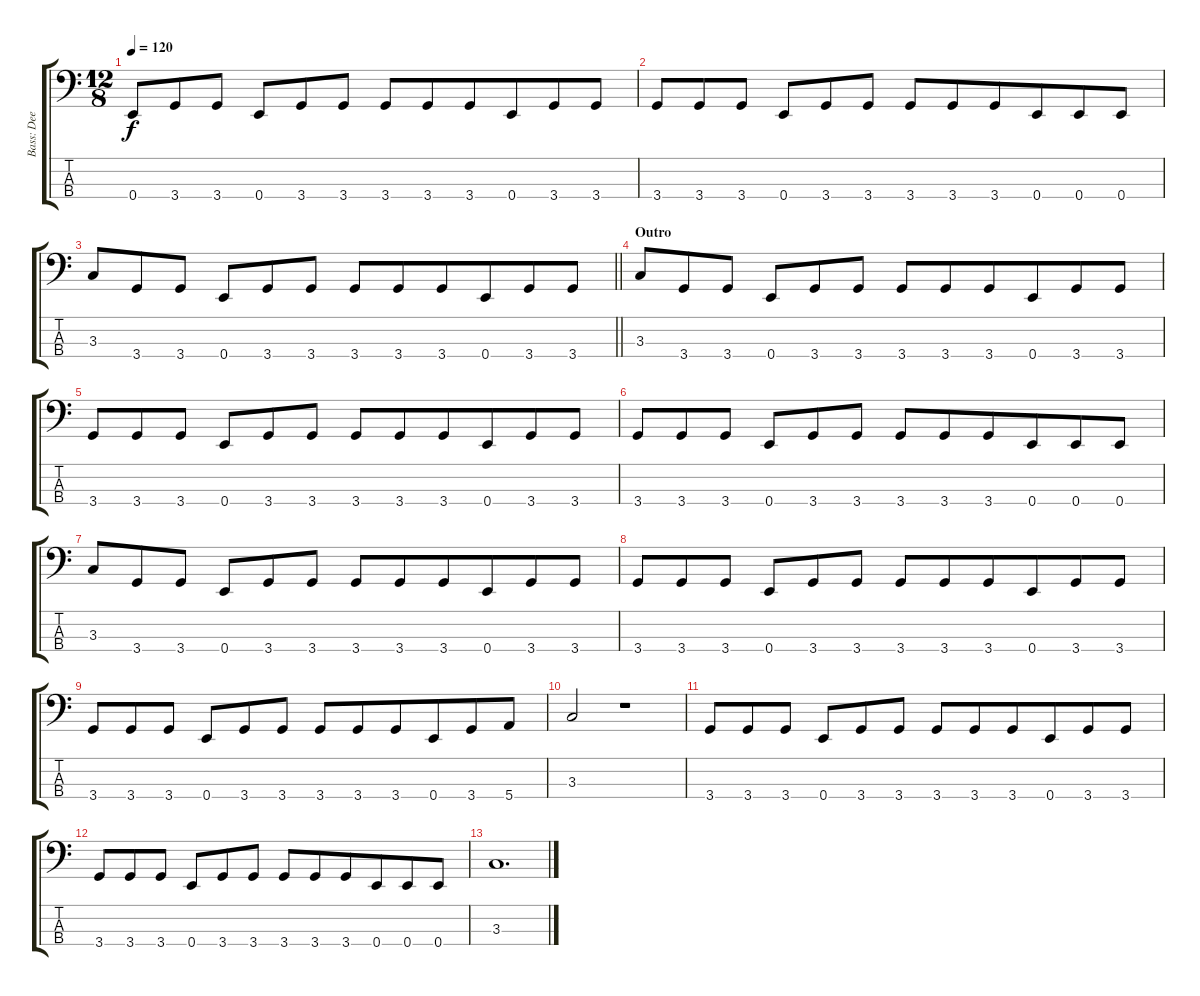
\track ("Bass: Dee" "Bass: Dee") {instrument electricbassfinger}
\staff {score tabs}
\tuning (G2 D2 A1 E1) {hide}
\ts (12 8)
\tempo 120
\clef f4
\ks c
0.4.8{dy f} 3.4.8{beam merge} 3.4.8 0.4.8{beam merge} 3.4.8 3.4.8 3.4.8 3.4.8{beam merge} 3.4.8{beam merge} 0.4.8 3.4.8 3.4.8 |
3.4.8 3.4.8{beam merge} 3.4.8 0.4.8{beam merge} 3.4.8 3.4.8 3.4.8 3.4.8{beam merge} 3.4.8{beam merge} 0.4.8 0.4.8 0.4.8 |
\barLineRight lightlight
3.3.8 3.4.8{beam merge} 3.4.8 0.4.8{beam merge} 3.4.8 3.4.8 3.4.8 3.4.8{beam merge} 3.4.8{beam merge} 0.4.8 3.4.8 3.4.8 |
\section ("" "Outro")
3.3.8 3.4.8{beam merge} 3.4.8 0.4.8{beam merge} 3.4.8 3.4.8 3.4.8 3.4.8{beam merge} 3.4.8{beam merge} 0.4.8 3.4.8 3.4.8 |
3.4.8 3.4.8{beam merge} 3.4.8 0.4.8{beam merge} 3.4.8 3.4.8 3.4.8 3.4.8{beam merge} 3.4.8{beam merge} 0.4.8 3.4.8 3.4.8 |
3.4.8 3.4.8{beam merge} 3.4.8 0.4.8{beam merge} 3.4.8 3.4.8 3.4.8 3.4.8{beam merge} 3.4.8{beam merge} 0.4.8 0.4.8 0.4.8 |
3.3.8 3.4.8{beam merge} 3.4.8 0.4.8{beam merge} 3.4.8 3.4.8 3.4.8 3.4.8{beam merge} 3.4.8{beam merge} 0.4.8 3.4.8 3.4.8 |
3.4.8 3.4.8{beam merge} 3.4.8 0.4.8{beam merge} 3.4.8 3.4.8 3.4.8 3.4.8{beam merge} 3.4.8{beam merge} 0.4.8 3.4.8 3.4.8 |
3.4.8 3.4.8{beam merge} 3.4.8 0.4.8{beam merge} 3.4.8 3.4.8 3.4.8 3.4.8{beam merge} 3.4.8{beam merge} 0.4.8 3.4.8 5.4.8 |
3.3.2 r.1 |
3.4.8 3.4.8{beam merge} 3.4.8 0.4.8{beam merge} 3.4.8 3.4.8 3.4.8 3.4.8{beam merge} 3.4.8{beam merge} 0.4.8 3.4.8 3.4.8 |
3.4.8 3.4.8{beam merge} 3.4.8 0.4.8{beam merge} 3.4.8 3.4.8 3.4.8 3.4.8{beam merge} 3.4.8{beam merge} 0.4.8 0.4.8 0.4.8 |
3.3.1{d}
